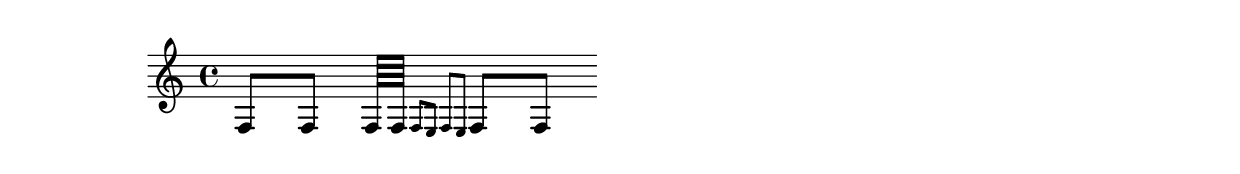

\version "2.1.7"
\header{

texidoc=" Beams on ledgered notes should always reach the middle staff
line.  The second beam counting from the note head side, should never
be lower than the second staff line.  This does not hold for grace
note beams.  Override with @code{no-stem-extend}.  "

}


\score { 
  \context Voice \notes\relative c {
     f8[ f]   f64[ f] 
     \grace { 
       f8[ e8] 
      \property Voice.Stem \override #'no-stem-extend = ##f
       f8[ e8] 
      \property Voice.Stem \revert #'no-stem-extend
    }
	 f8[ f]
	
  }
  \paper {
    raggedright = ##t
  }  
  \midi { }
}
